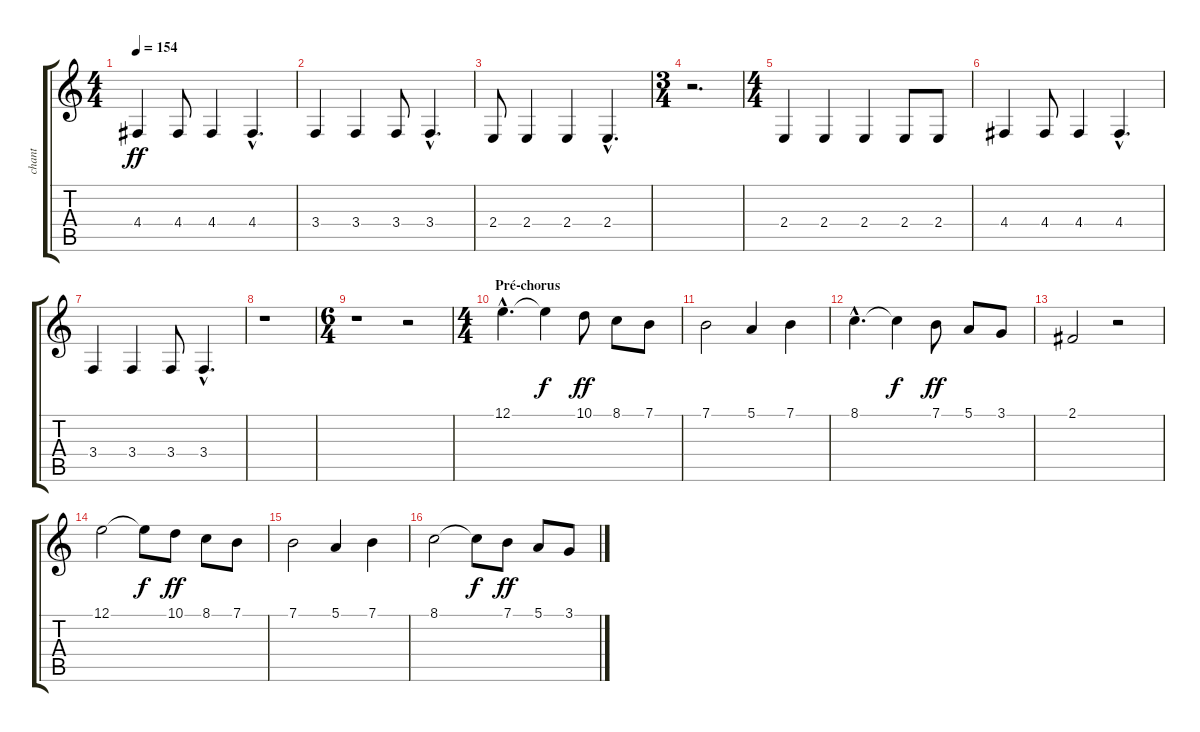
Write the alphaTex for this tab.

\track ("chant" "chant") {instrument choiraahs}
\staff {score tabs}
\tuning (E4 B3 G3 D3 A2 E2) {hide}
\ts (4 4)
\tempo 154
\clef g2
\ks c
4.4.4{dy ff} 4.4.8 4.4.4 4.4{hac}.4{d} |
3.4.4 3.4.4 3.4.8 3.4{hac}.4{d} |
2.4.8 2.4.4 2.4.4 2.4{hac}.4{d} |
\ts (3 4)
r.2{d} |
\ts (4 4)
2.4.4 2.4.4 2.4.4 2.4.8 2.4.8 |
4.4.4 4.4.8 4.4.4 4.4{hac}.4{d} |
3.4.4 3.4.4 3.4.8 3.4{hac}.4{d} |
r.1 |
\ts (6 4)
r.1 r.2 |
\ts (4 4)
\section ("" "Pré-chorus")
12.1{hac}.4{d} 12.1{t}.4{dy f} 10.1.8{dy ff} 8.1.8 7.1.8 |
7.1.2 5.1.4 7.1.4 |
8.1{hac}.4{d} 8.1{t}.4{dy f} 7.1.8{dy ff} 5.1.8 3.1.8 |
2.1.2 r.2 |
12.1.2 12.1{t}.8{dy f} 10.1.8{dy ff} 8.1.8 7.1.8 |
7.1.2 5.1.4 7.1.4 |
8.1.2 8.1{t}.8{dy f} 7.1.8{dy ff} 5.1.8 3.1.8
